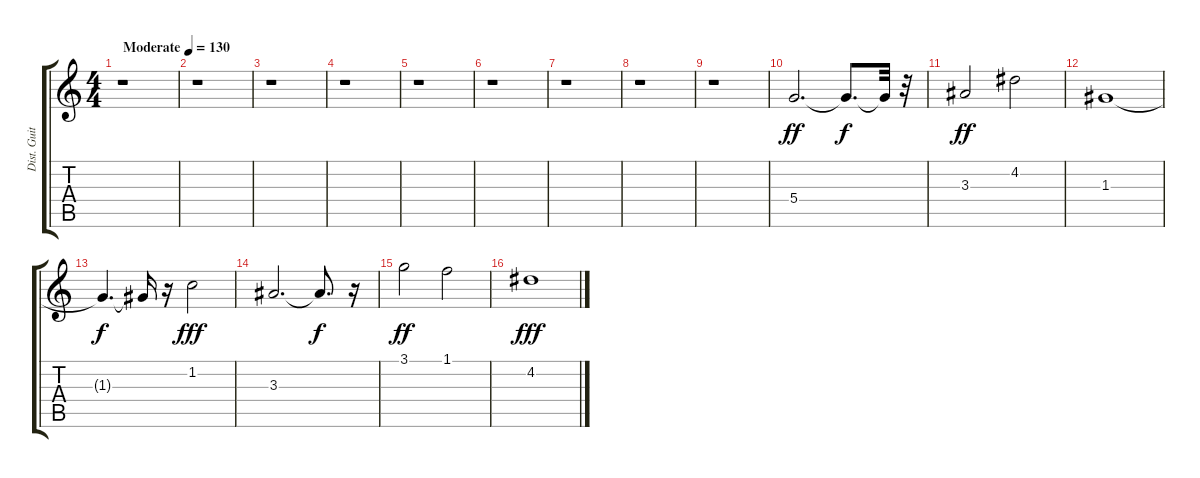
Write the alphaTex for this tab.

\track ("Dist. Guitar" "Dist. Guit") {instrument electricguitarclean}
\staff {score tabs}
\tuning (E4 B3 G3 D3 A2 E2) {hide}
\ts (4 4)
\tempo (130 "Moderate")
\clef g2
\ks c
r.1{dy ff instrument electricguitarclean} |
r.1 |
r.1 |
r.1 |
r.1 |
r.1 |
r.1 |
r.1 |
r.1 |
5.4.2{d instrument distortionguitar} 5.4{t}.8{d dy f} 5.4{t}.32 r.32 |
3.3.2{dy ff} 4.2.2 |
1.3.1 |
1.3{t}.4{d dy f} 1.3{t}.16 r.16 1.2.2{dy fff} |
3.3.2{d} 3.3{t}.8{d dy f} r.16 |
3.1.2{dy ff} 1.1.2 |
4.2.1{dy fff}
